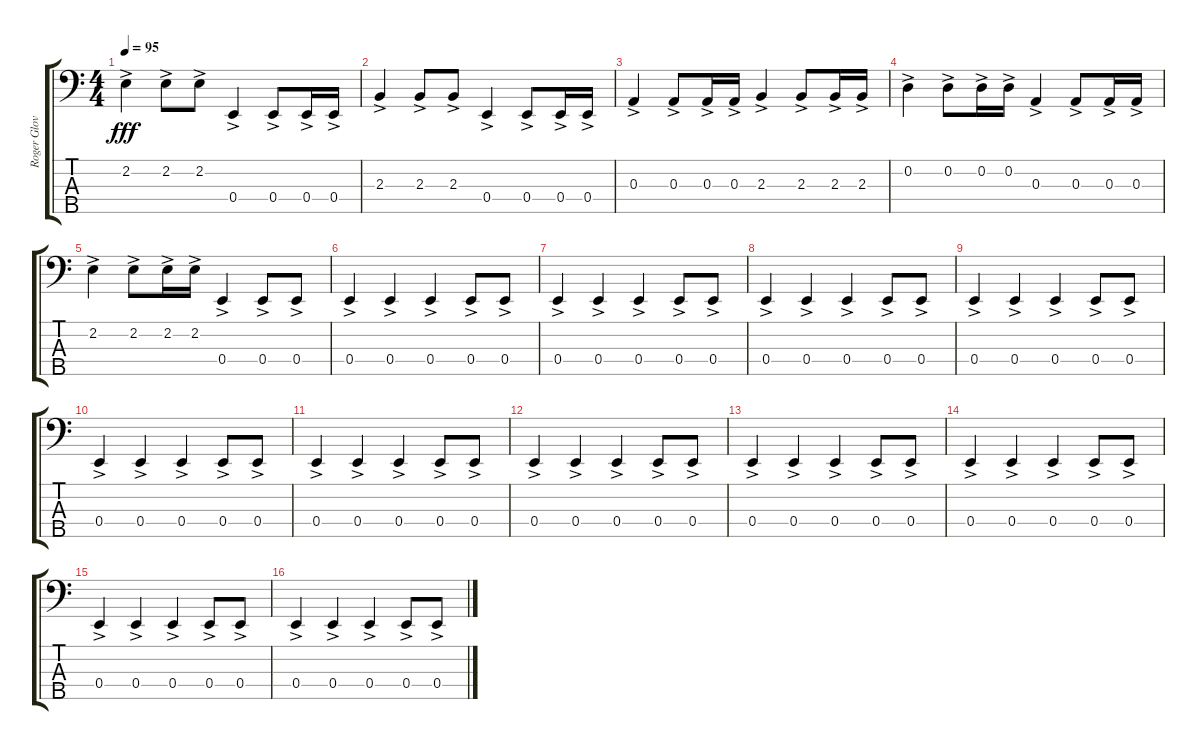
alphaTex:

\track ("Roger Glover" "Roger Glov") {instrument electricbasspick}
\staff {score tabs}
\tuning (G2 D2 A1 E1 B0) {hide}
\ts (4 4)
\tempo 95
\clef f4
\ks c
2.2{ac}.4{dy fff} 2.2{ac}.8 2.2{ac}.8 0.4{ac}.4 0.4{ac}.8 0.4{ac}.16 0.4{ac}.16 |
2.3{ac}.4 2.3{ac}.8 2.3{ac}.8 0.4{ac}.4 0.4{ac}.8 0.4{ac}.16 0.4{ac}.16 |
0.3{ac}.4 0.3{ac}.8 0.3{ac}.16 0.3{ac}.16 2.3{ac}.4 2.3{ac}.8 2.3{ac}.16 2.3{ac}.16 |
0.2{ac}.4 0.2{ac}.8 0.2{ac}.16 0.2{ac}.16 0.3{ac}.4 0.3{ac}.8 0.3{ac}.16 0.3{ac}.16 |
2.2{ac}.4 2.2{ac}.8 2.2{ac}.16 2.2{ac}.16 0.4{ac}.4 0.4{ac}.8 0.4{ac}.8 |
0.4{ac}.4 0.4{ac}.4 0.4{ac}.4 0.4{ac}.8 0.4{ac}.8 |
0.4{ac}.4 0.4{ac}.4 0.4{ac}.4 0.4{ac}.8 0.4{ac}.8 |
0.4{ac}.4 0.4{ac}.4 0.4{ac}.4 0.4{ac}.8 0.4{ac}.8 |
0.4{ac}.4 0.4{ac}.4 0.4{ac}.4 0.4{ac}.8 0.4{ac}.8 |
0.4{ac}.4 0.4{ac}.4 0.4{ac}.4 0.4{ac}.8 0.4{ac}.8 |
0.4{ac}.4 0.4{ac}.4 0.4{ac}.4 0.4{ac}.8 0.4{ac}.8 |
0.4{ac}.4 0.4{ac}.4 0.4{ac}.4 0.4{ac}.8 0.4{ac}.8 |
0.4{ac}.4 0.4{ac}.4 0.4{ac}.4 0.4{ac}.8 0.4{ac}.8 |
0.4{ac}.4 0.4{ac}.4 0.4{ac}.4 0.4{ac}.8 0.4{ac}.8 |
0.4{ac}.4 0.4{ac}.4 0.4{ac}.4 0.4{ac}.8 0.4{ac}.8 |
0.4{ac}.4 0.4{ac}.4 0.4{ac}.4 0.4{ac}.8 0.4{ac}.8
